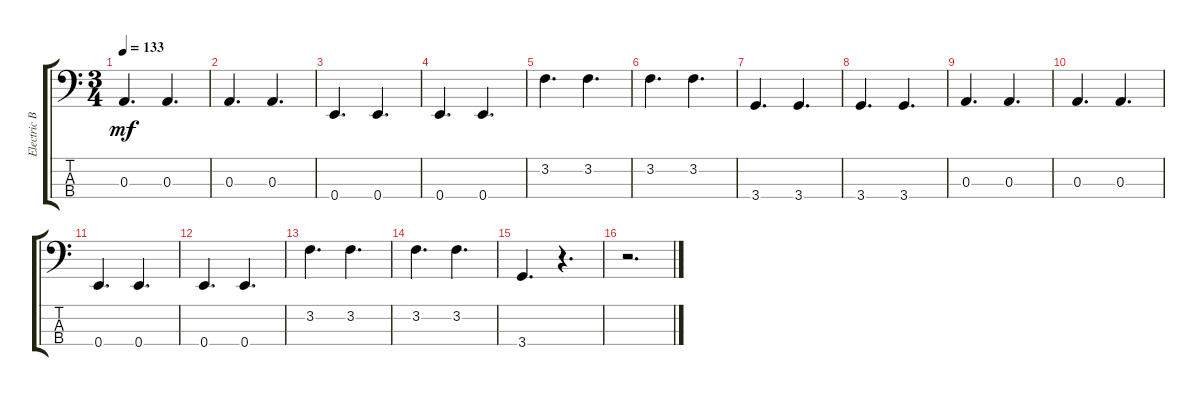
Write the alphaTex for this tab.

\track ("Electric Bass" "Electric B") {instrument electricbassfinger}
\staff {score tabs}
\tuning (G2 D2 A1 E1) {hide}
\ts (3 4)
\tempo 133
\clef f4
\ks c
0.3.4{d dy mf} 0.3.4{d} |
0.3.4{d} 0.3.4{d} |
0.4.4{d} 0.4.4{d} |
0.4.4{d} 0.4.4{d} |
3.2.4{d} 3.2.4{d} |
3.2.4{d} 3.2.4{d} |
3.4.4{d} 3.4.4{d} |
3.4.4{d} 3.4.4{d} |
0.3.4{d} 0.3.4{d} |
0.3.4{d} 0.3.4{d} |
0.4.4{d} 0.4.4{d} |
0.4.4{d} 0.4.4{d} |
3.2.4{d} 3.2.4{d} |
3.2.4{d} 3.2.4{d} |
3.4.4{d} r.4{d} |
r.2{d}
